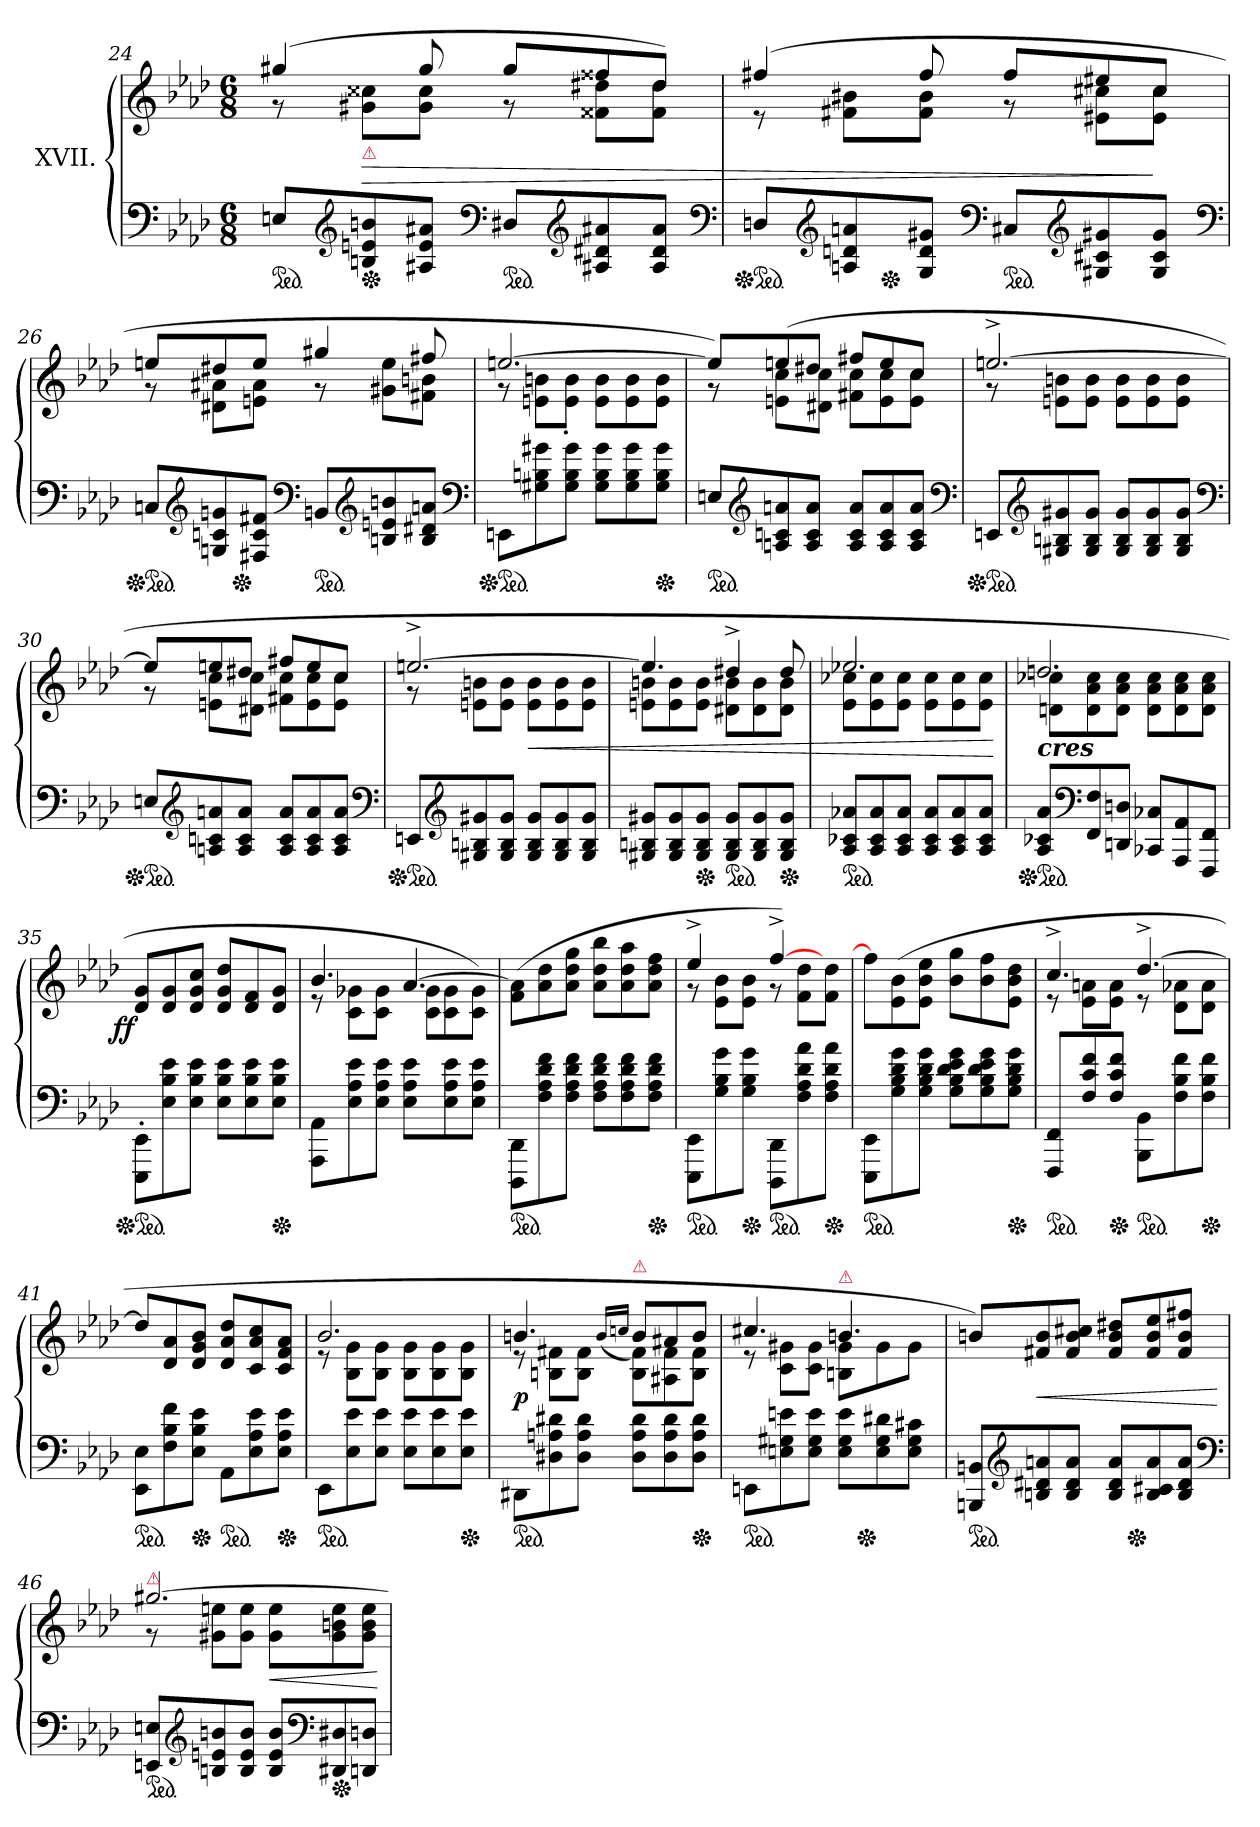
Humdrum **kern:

**kern	**kern	**dynam
*part1	*part1	*part1
*staff2	*staff1	*staff1/2
*I"XVII.	*	*
*clefF4	*clefG2	*
*k[b-e-a-d-]	*k[b-e-a-d-]	*
*A-:	*A-:	*
*M6/8	*M6/8	*
=24	=24	=24
*	*^	*
*ped	*	*	*
8EnL	(>4gg#X	8r	.
*clefG2	*	*	*
!	!	!LO:TX:b:Bi:color=crimson:t=⚠	!
*Xped	*	*	*
8Bn 8en 8bn	.	8g#X 8cc##XL	>
8A#X 8e 8a#XJ	8gg#	8g# 8cc##J	.
*clefF4	*	*	*
*ped	*	*	*
8D#XL	8gg#L	8r	.
*clefG2	*	*	*
8A#X 8d#X 8a#X	8ff##X	8f##X 8dd#XL	.
8A# 8d# 8a#J	8dd#J)	8f## 8dd#J	.
*	*v	*v	*
*clefF4	*	*
=25	=25	=25
*	*^	*
*	*	*^	*
*Xped	*	*	*	*
*ped	*	*	*	*
8DnL	(>4ff#X	8re	8.ryy	.
*clefG2	*	*	*	*
8An 8dn 8an	.	8f#X 8b#XL	.	.
*Xped	*	*	*	*
.	.	.	2ryy	.
8G 8d 8g#XJ	8ff#	8f# 8b#J	.	.
*clefF4	*	*	*	*
*ped	*	*	*	*
8C#XL	8ff#L	8rg	.	.
*clefG2	*	*	*	*
8G#X 8c#X 8g#X	8ee#X	8e#X 8cc#XL	.	.
8G# 8c# 8g#J	8cc#J	8e# 8cc#J	.	]
.	.	.	16ryy	.
*clefF4	*	*	*	*
=26	=26	=26	=26	=26
*Xped	*	*	*	*
*ped	*	*	*	*
8CnL	8eenL	8rg	8.ryy	.
*clefG2	*	*	*	*
8Gn 8cn 8gn	8dd#X	8d#X 8a#XL	.	.
*Xped	*	*	*	*
.	.	.	2ryy	.
8F#X 8c 8f#XJ	8eeJ	8en 8a#J	.	.
*clefF4	*	*	*	*
*ped	*	*	*	*
8BBnL	4gg#X	8rg	.	.
*clefG2	*	*	*	*
8Bn 8en 8bn	.	8g#X 8eeL	.	.
8B 8d#X 8anJ	8ff#X	8f#X 8bnJ	.	.
.	.	.	16ryy	.
*clefF4	*	*	*	*
=27	=27	=27	=27	=27
!LO:TX:a:color=crimson:t=⚠	!	!	!	!
*	*	*v	*v	*
*Xped	*	*	*
*ped	*	*	*
8EEn/L	[2.een	8rg	.
8G#X\ 8Bn\ 8g#X\	.	8en 8bnL	.
8G#\ 8B\ 8g#\J	.	8e'> 8b'>J	.
8G# 8B 8g#L	.	8e 8bL	.
8G# 8B 8g#	.	8e 8b	.
*Xped	*	*	*
8G# 8B 8g#J	.	8e 8bJ	.
=28	=28	=28	=28
*ped	*	*	*
8EnL	8eenL])	8rg	.
*clefG2	*	*	*
8An 8cn 8an	(>8ee	8en 8ccL	.
8A 8c 8aJ	8dd#XJ	8d#X 8ccJ	.
8A 8c 8aL	8ff#XL	8f#X 8ccL	.
8A 8c 8a	8ee	8e 8cc	.
8A 8c 8aJ	8ccJ	8e 8ccJ	.
*clefF4	*	*	*
=29	=29	=29	=29
*Xped	*	*	*
*ped	*	*	*
8EEnL	[2.een^>	8rg	.
*clefG2	*	*	*
8G#X 8Bn 8g#X	.	8en 8bnL	.
8G# 8B 8g#J	.	8e 8bJ	.
8G# 8B 8g#L	.	8e 8bL	.
8G# 8B 8g#	.	8e 8b	.
8G# 8B 8g#J	.	8e 8bJ	.
*clefF4	*	*	*
=30	=30	=30	=30
*Xped	*	*	*
*ped	*	*	*
8EnL	8eenL]	8rg	.
*clefG2	*	*	*
8An 8cn 8an	8ee	8en 8ccL	.
8A 8c 8aJ	8dd#XJ	8d#X 8ccJ	.
8A 8c 8aL	8ff#XL	8f#X 8ccL	.
8A 8c 8a	8ee	8e 8cc	.
8A 8c 8aJ	8ccJ	8e 8ccJ	.
*clefF4	*	*	*
=31	=31	=31	=31
*Xped	*	*	*
*ped	*	*	*
8EEnL	[2.een^>	8rg	.
*clefG2	*	*	*
8G#X 8Bn 8g#X	.	8en 8bnL	.
8G# 8B 8g#J	.	8e 8bJ	.
8G# 8B 8g#L	.	8e 8bL	<
8G# 8B 8g#	.	8e 8b	.
8G# 8B 8g#J	.	8e 8bJ	.
=32	=32	=32	=32
8G#X 8Bn 8g#XL	4.een]	8en 8bnL	.
8G# 8B 8g#	.	8e 8b	.
*Xped	*	*	*
8G# 8B 8g#J	.	8e 8bJ	.
*ped	*	*	*
8G# 8B 8g#L	4dd#X^>	8d#X 8bL	.
8G# 8B 8g#	.	8d# 8b	.
*Xped	*	*	*
8G# 8B 8g#J	8dd#	8d# 8bJ	.
=33	=33	=33	=33
*ped	*	*	*
8A- 8c-X 8a-XL	2.ee-X	8e- 8cc-XL	.
8A- 8c- 8a-	.	8e- 8cc-	.
8A- 8c- 8a-J	.	8e- 8cc-J	.
8A- 8c- 8a-L	.	8e- 8cc-L	.
8A- 8c- 8a-	.	8e- 8cc-	.
8A- 8c- 8a-J	.	8e- 8cc-J	.
*	*v	*v	*
.	.	[
=34	=34	=34
*	*^	*
!	!LO:TX:c:Bi:t=cres	!	!
*Xped	*	*	*
*ped	*	*	*
8A- 8c-X 8a-L	2.ddn	8dn 8cc-XL	.
*clefF4	*	*	*
8FF 8F	.	8d 8a- 8cc-	.
8DDn 8DnJ	.	8d 8a- 8cc-J	.
8CC-X 8C-XL	.	8d 8a- 8cc-L	.
8AAA- 8AA-	.	8d 8a- 8cc-	.
8FFF 8FFJ	.	8d 8a- 8cc-J	.
=35	=35	=35	=35
!LO:TX:a:color=crimson:t=⚠	!	!	!
!	!	!	!LO:DY:rj
*	*v	*v	*
*Xped	*	*
*ped	*	*
8EEE-'</ 8EE-'</L	8d- 8gL	ff
8E-\ 8B-\ 8e-\	8d- 8g	.
8E-\ 8B-\ 8e-\J	8d- 8g 8ccJ	.
8E- 8B- 8e-L	8d- 8g 8dd-L	.
8E- 8B- 8e-	8d- 8f	.
*Xped	*	*
8E- 8B- 8e-J	8d- 8gJ	.
=36	=36	=36
*	*^	*
8AAA- 8AA-L	4.b-	8re	.
8E- 8A- 8e-	.	8c 8g-XL	.
8E- 8A- 8e-J	.	8c 8g-J	.
8E- 8A- 8e-L	[4.a-	8c 8g-L	.
8E- 8A- 8e-	.	8c 8g-	.
8E- 8A- 8e-J	.	8c 8g-J)	.
=37	=37	=37	=37
!LO:TX:a:color=crimson:t=⚠	!	!	!
*	*v	*v	*
*ped	*	*
8DDD-/ 8DD-/L	(>8f 8a-]L	.
8F\ 8A-\ 8d-\ 8f\	8a- 8dd-	.
8F\ 8A-\ 8d-\ 8f\J	8a- 8dd- 8ggJ	.
8F 8A- 8d- 8fL	8a- 8dd- 8bb-L	.
8F 8A- 8d- 8f	8a- 8dd- 8aa-	.
*Xped	*	*
8F 8A- 8d- 8fJ	8a- 8dd- 8ffJ	.
=38	=38	=38
*	*^	*
!LO:TX:a:color=crimson:t=⚠	!	!	!
*ped	*	*	*
8EEE-/ 8EE-/L	4ee-^>	8rg	.
8G\ 8B-\ 8g\	.	8e- 8b-L	.
*Xped	*	*	*
8G\ 8B-\ 8g\J	8ryy	8e- 8b-J	.
!LO:TX:a:color=crimson:t=⚠	!	!	!
*ped	*	*	*
8DDD-/ 8DD-/L	[4ff^>)	8rg	.
8F\ 8A-\ 8d-\ 8a-\	.	8f 8dd-L	.
*Xped	*	*	*
8F\ 8A-\ 8d-\ 8a-\J	8ryy	8f 8dd-J	.
*	*v	*v	*
=39	=39	=39
*ped	*	*
8EEE- 8EE-L	8ffL]	.
8G 8B- 8d- 8g	(>8e- 8b-	.
8G 8B- 8d- 8gJ	8e- 8b- 8ee-J	.
8G 8B- 8d- 8e- 8gL	8b- 8ggL	.
8G 8B- 8d- 8e- 8g	8b- 8ff	.
*Xped	*	*
8G 8B- 8d- 8gJ	8e- 8b- 8dd-J	.
=40	=40	=40
*	*^	*
*ped	*	*	*
8FFF 8FFL	4.cc^>	8re	.
8F 8c 8f	.	8e- 8anL	.
*Xped	*	*	*
8F 8c 8fJ	.	8e- 8aJ	.
*ped	*	*	*
8BBB- 8BB-L	[4.dd-^>	8re	.
8F 8B- 8f	.	8d- 8a-XL	.
*Xped	*	*	*
8F 8B- 8fJ	.	8d- 8a-J	.
*	*v	*v	*
=41	=41	=41
*ped	*	*
8EE- 8E-L	8dd-L]	.
8F 8B- 8f	8d- 8a-	.
*Xped	*	*
8E- 8B- 8e-J	8d- 8g 8b-J	.
*ped	*	*
8AA-L	8d- 8a- 8dd-L	.
8E- 8A- 8e-	8c 8a- 8cc	.
*Xped	*	*
8E- 8A- 8e-J	8c 8f 8a-J	.
=42	=42	=42
*	*^	*
*ped	*	*	*
8EE-L	2.b-	8re	.
8E- 8e-	.	8B- 8gL	.
8E- 8e-J	.	8B- 8gJ	.
8E- 8e-L	.	8B- 8gL	.
8E- 8e-	.	8B- 8g	.
*Xped	*	*	*
8E- 8e-J	.	8B- 8gJ	.
=43	=43	=43	=43
*ped	*	*	*
8DD#XL	4.bn	8re	p
8D#X 8An 8d#X	.	8Bn 8f#XL	.
8D# 8A 8d#J	.	8B 8f#J	.
.	(<16qqb/LL	.	.
.	16qqccn/JJ	.	.
!	!LO:TX:a:color=crimson:t=⚠	!	!
8D# 8A 8d#L	8bL	8B 8f#L)	.
8D# 8A 8d#	8a#X	8A#X 8f#	.
*Xped	*	*	*
8D# 8A 8d#J	8bJ	8B 8f#J	.
=44	=44	=44	=44
*ped	*	*	*
*	*	*^	*
8EEnL	4.cc#X	8re	4..ryy	.
8En 8G#X 8en	.	8c 8g#XL	.	.
8E 8G# 8eJ	.	8c 8g#J	.	.
!	!LO:TX:a:color=crimson:t=⚠	!	!	!
8E 8G# 8eL	4.bn	8Bn 8g#L	.	.
*Xped	*	*	*	*
.	.	.	4ryy	.
8E 8G# 8d#X	.	8g#	.	.
8E 8G# 8c#XJ	.	8g#J	.	.
.	.	.	16ryy	.
*	*v	*v	*v	*
=45	=45	=45
*ped	*	*
*	*^	*
8BBBn 8BBnL	8bnL)	4..ryy	.
*clefG2	*	*	*
8Bn 8d#X 8an	8f#X 8b	.	<
8B 8d# 8aJ	8f# 8b 8cc#XJ	.	.
8B 8d# 8aL	8f#/ 8b/ 8dd#X/L	.	.
*Xped	*	*	*
.	.	4ryy	.
8B 8c#X 8a	8f# 8b 8ee-	.	.
8B 8d# 8aJ	8f# 8b 8ff#XJ	.	.
.	.	16ryy	.
*clefF4	*	*	*
.	.	.	[
=46	=46	=46	=46
!	!LO:TX:a:color=crimson:t=⚠	!	!
*ped	*	*	*
8EEn 8EnL	[2.gg#X	8rg	.
*clefG2	*	*	*
8Bn 8en 8bn	.	8g#X 8eenL	.
8B 8e 8bJ	.	8g# 8eeJ	.
8B 8e 8bL	.	8g# 8eeL	<
*clefF4	*	*	*
*Xped	*	*	*
8DD#X 8D#X	.	8g# 8bn 8ee	.
8DDn 8DnJ	.	8g# 8b 8eeJ	.
*	*v	*v	*
.	.	[
=	=	=
*-	*-	*-
